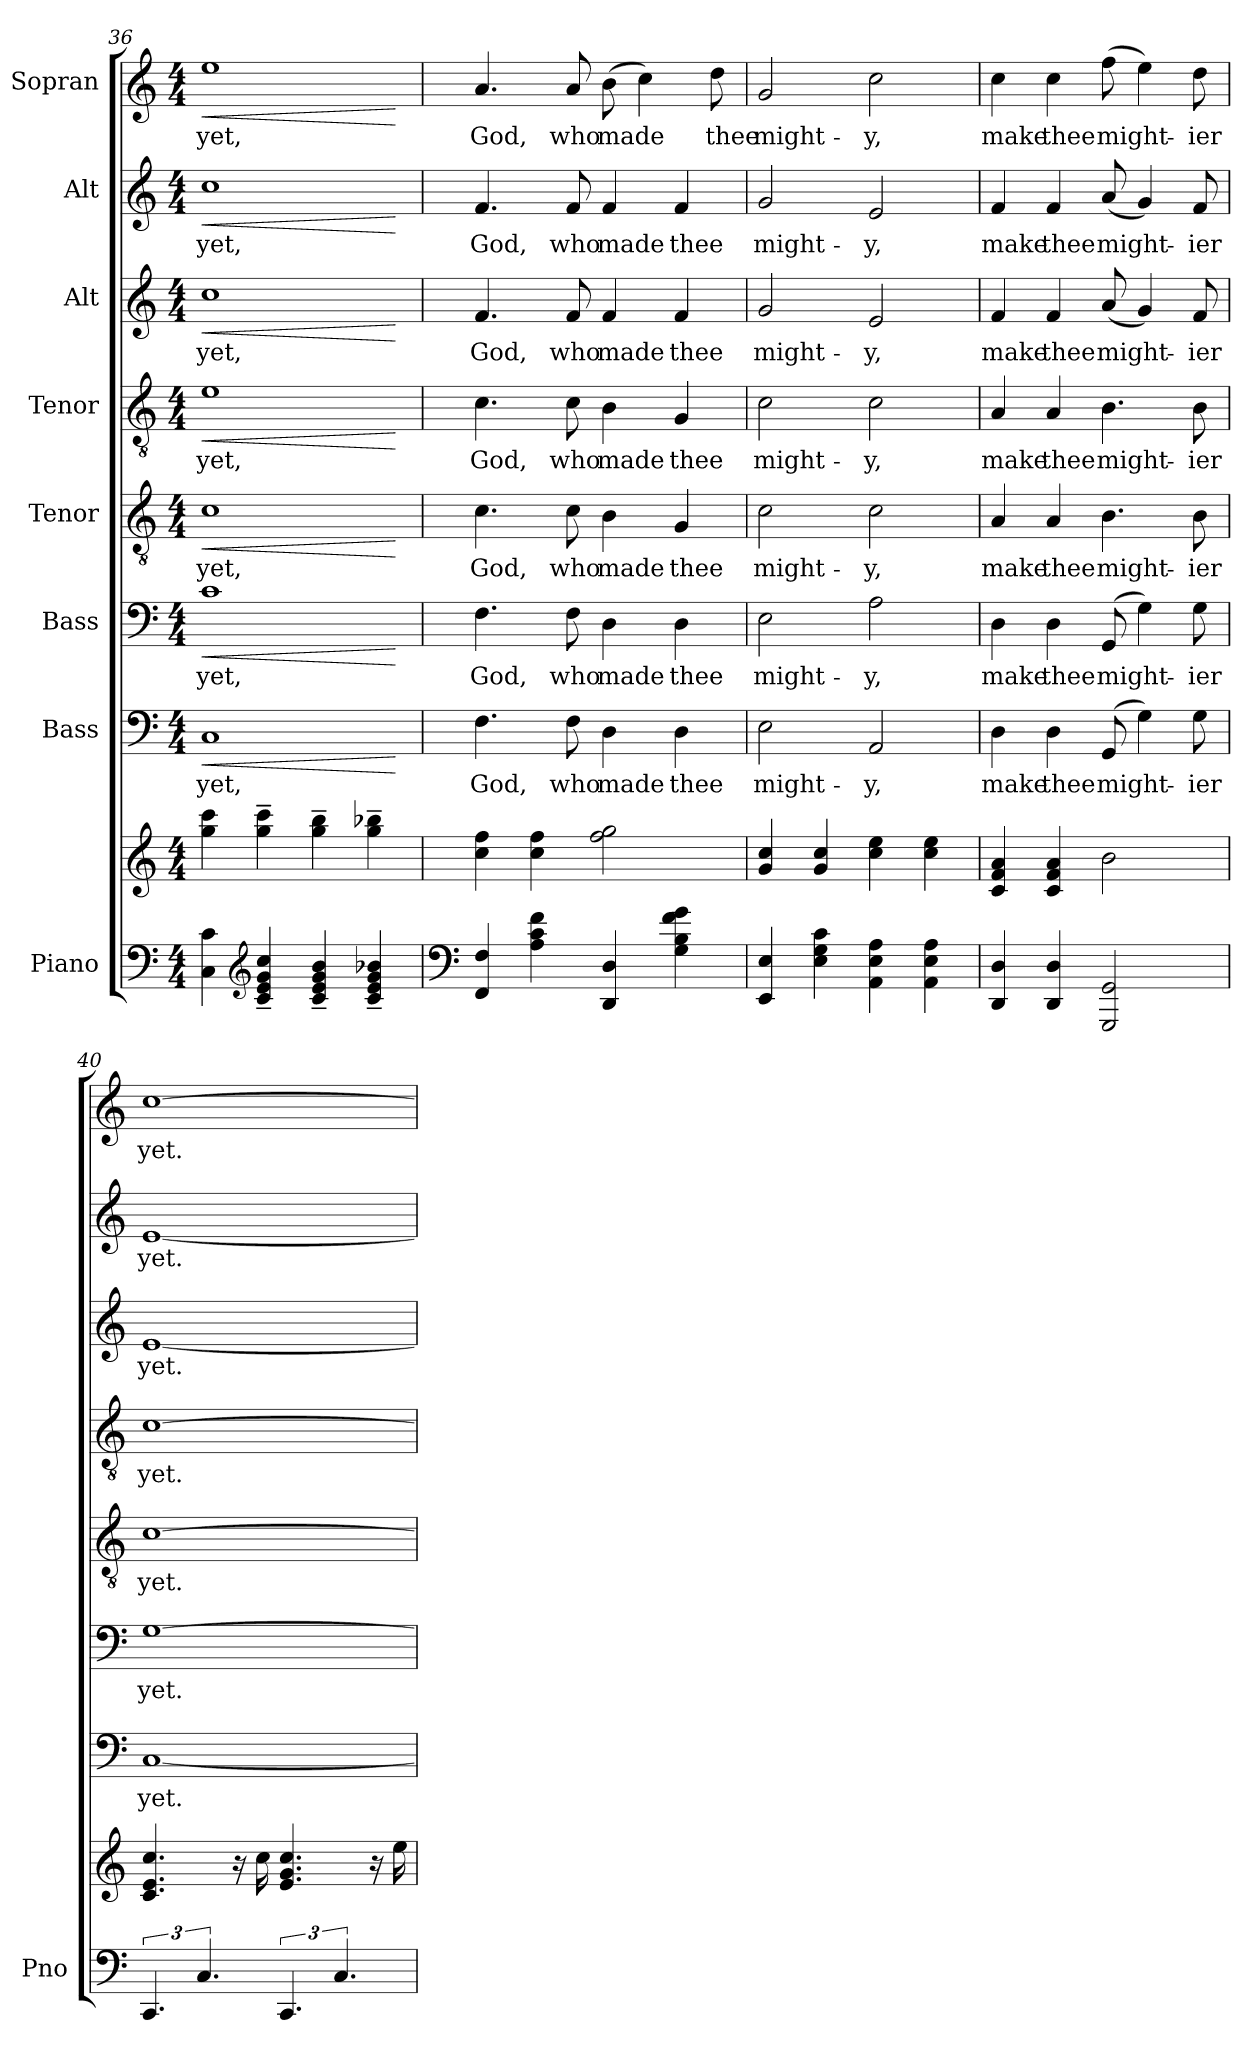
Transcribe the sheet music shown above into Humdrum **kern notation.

**kern	**kern	**kern	**text	**dynam	**kern	**text	**dynam	**kern	**text	**dynam	**kern	**text	**dynam	**kern	**text	**dynam	**kern	**text	**dynam	**kern	**text	**dynam
*part8	*part8	*part7	*part7	*part7	*part6	*part6	*part6	*part5	*part5	*part5	*part4	*part4	*part4	*part3	*part3	*part3	*part2	*part2	*part2	*part1	*part1	*part1
*staff9	*staff8	*staff7	*staff7	*staff7	*staff6	*staff6	*staff6	*staff5	*staff5	*staff5	*staff4	*staff4	*staff4	*staff3	*staff3	*staff3	*staff2	*staff2	*staff2	*staff1	*staff1	*staff1
*I"Piano	*	*I"Bass	*	*	*I"Bass	*	*	*I"Tenor	*	*	*I"Tenor	*	*	*I"Alt	*	*	*I"Alt	*	*	*I"Sopran	*	*
*I'Pno	*	*	*	*	*	*	*	*	*	*	*	*	*	*	*	*	*	*	*	*	*	*
*clefF4	*clefG2	*clefF4	*	*	*clefF4	*	*	*clefGv2	*	*	*clefGv2	*	*	*clefG2	*	*	*clefG2	*	*	*clefG2	*	*
*k[]	*k[]	*k[]	*	*	*k[]	*	*	*k[]	*	*	*k[]	*	*	*k[]	*	*	*k[]	*	*	*k[]	*	*
*M4/4	*M4/4	*M4/4	*	*	*M4/4	*	*	*M4/4	*	*	*M4/4	*	*	*M4/4	*	*	*M4/4	*	*	*M4/4	*	*
=36	=36	=36	=36	=36	=36	=36	=36	=36	=36	=36	=36	=36	=36	=36	=36	=36	=36	=36	=36	=36	=36	=36
!	!	!	!LO:LY:b	!LO:HP:b	!	!LO:LY:b	!LO:HP:b	!	!LO:LY:b	!LO:HP:b	!	!LO:LY:b	!LO:HP:b	!	!LO:LY:b	!LO:HP:b	!	!LO:LY:b	!LO:HP:b	!	!LO:LY:b	!LO:HP:b
4C\ 4c\	4gg\ 4ccc\	1C	yet,	<	1c	yet,	<	1c	yet,	<	1e	yet,	<	1cc	yet,	<	1cc	yet,	<	1ee	yet,	<
*clefG2	*	*	*	*	*	*	*	*	*	*	*	*	*	*	*	*	*	*	*	*	*	*
4c/~ 4e/~ 4g/~ 4cc/~	4gg\~ 4ccc\~	.	.	.	.	.	.	.	.	.	.	.	.	.	.	.	.	.	.	.	.	.
4c/~ 4e/~ 4g/~ 4b/~	4gg\~ 4bb\~	.	.	.	.	.	.	.	.	.	.	.	.	.	.	.	.	.	.	.	.	.
4c/~ 4e/~ 4g/~ 4b-X/~	4gg\~ 4bb-X\~	.	.	.	.	.	.	.	.	.	.	.	.	.	.	.	.	.	.	.	.	.
.	.	.	.	[	.	.	[	.	.	[	.	.	[	.	.	[	.	.	[	.	.	[
=37	=37	=37	=37	=37	=37	=37	=37	=37	=37	=37	=37	=37	=37	=37	=37	=37	=37	=37	=37	=37	=37	=37
*clefF4	*	*	*	*	*	*	*	*	*	*	*	*	*	*	*	*	*	*	*	*	*	*
!	!	!	!LO:LY:b	!	!	!LO:LY:b	!	!	!LO:LY:b	!	!	!LO:LY:b	!	!	!LO:LY:b	!	!	!LO:LY:b	!	!	!LO:LY:b	!
4FF/ 4F/	4cc\ 4ff\	4.F\	God,	.	4.F\	God,	.	4.c\	God,	.	4.c\	God,	.	4.f/	God,	.	4.f/	God,	.	4.a/	God,	.
4A\ 4c\ 4f\	4cc\ 4ff\	.	.	.	.	.	.	.	.	.	.	.	.	.	.	.	.	.	.	.	.	.
!	!	!	!LO:LY:b	!	!	!LO:LY:b	!	!	!LO:LY:b	!	!	!LO:LY:b	!	!	!LO:LY:b	!	!	!LO:LY:b	!	!	!LO:LY:b	!
.	.	8F\	who	.	8F\	who	.	8c\	who	.	8c\	who	.	8f/	who	.	8f/	who	.	8a/	who	.
!	!	!	!LO:LY:b	!	!	!LO:LY:b	!	!	!LO:LY:b	!	!	!LO:LY:b	!	!	!LO:LY:b	!	!	!LO:LY:b	!	!	!LO:LY:b	!
4DD/ 4D/	2ff\ 2gg\	4D\	made	.	4D\	made	.	4B\	made	.	4B\	made	.	4f/	made	.	4f/	made	.	(>8b\	made	.
.	.	.	.	.	.	.	.	.	.	.	.	.	.	.	.	.	.	.	.	4cc\)	.	.
!	!	!	!LO:LY:b	!	!	!LO:LY:b	!	!	!LO:LY:b	!	!	!LO:LY:b	!	!	!LO:LY:b	!	!	!LO:LY:b	!	!	!	!
4G\ 4B\ 4f\ 4g\	.	4D\	thee	.	4D\	thee	.	4G/	thee	.	4G/	thee	.	4f/	thee	.	4f/	thee	.	.	.	.
!	!	!	!	!	!	!	!	!	!	!	!	!	!	!	!	!	!	!	!	!	!LO:LY:b	!
.	.	.	.	.	.	.	.	.	.	.	.	.	.	.	.	.	.	.	.	8dd\	thee	.
=38	=38	=38	=38	=38	=38	=38	=38	=38	=38	=38	=38	=38	=38	=38	=38	=38	=38	=38	=38	=38	=38	=38
!	!	!	!LO:LY:b	!	!	!LO:LY:b	!	!	!LO:LY:b	!	!	!LO:LY:b	!	!	!LO:LY:b	!	!	!LO:LY:b	!	!	!LO:LY:b	!
4EE/ 4E/	4g/ 4cc/	2E\	might-	.	2E\	might-	.	2c\	might-	.	2c\	might-	.	2g/	might-	.	2g/	might-	.	2g/	might-	.
4E\ 4G\ 4c\	4g/ 4cc/	.	.	.	.	.	.	.	.	.	.	.	.	.	.	.	.	.	.	.	.	.
!	!	!	!LO:LY:b	!	!	!LO:LY:b	!	!	!LO:LY:b	!	!	!LO:LY:b	!	!	!LO:LY:b	!	!	!LO:LY:b	!	!	!LO:LY:b	!
4AA\ 4E\ 4A\	4cc\ 4ee\	2AA/	-y,	.	2A\	-y,	.	2c\	-y,	.	2c\	-y,	.	2e/	-y,	.	2e/	-y,	.	2cc\	-y,	.
4AA\ 4E\ 4A\	4cc\ 4ee\	.	.	.	.	.	.	.	.	.	.	.	.	.	.	.	.	.	.	.	.	.
!!LO:PB:g=z
=39	=39	=39	=39	=39	=39	=39	=39	=39	=39	=39	=39	=39	=39	=39	=39	=39	=39	=39	=39	=39	=39	=39
!	!	!	!LO:LY:b	!	!	!LO:LY:b	!	!	!LO:LY:b	!	!	!LO:LY:b	!	!	!LO:LY:b	!	!	!LO:LY:b	!	!	!LO:LY:b	!
4DD/ 4D/	4c/ 4f/ 4a/	4D\	make	.	4D\	make	.	4A/	make	.	4A/	make	.	4f/	make	.	4f/	make	.	4cc\	make	.
!	!	!	!LO:LY:b	!	!	!LO:LY:b	!	!	!LO:LY:b	!	!	!LO:LY:b	!	!	!LO:LY:b	!	!	!LO:LY:b	!	!	!LO:LY:b	!
4DD/ 4D/	4c/ 4f/ 4a/	4D\	thee	.	4D\	thee	.	4A/	thee	.	4A/	thee	.	4f/	thee	.	4f/	thee	.	4cc\	thee	.
!	!	!	!LO:LY:b	!	!	!LO:LY:b	!	!	!LO:LY:b	!	!	!LO:LY:b	!	!	!LO:LY:b	!	!	!LO:LY:b	!	!	!LO:LY:b	!
2GGG/ 2GG/	2b\	(>8GG/	might-	.	(>8GG/	might-	.	4.B\	might-	.	4.B\	might-	.	(<8a/	might-	.	(<8a/	might-	.	(>8ff\	might-	.
.	.	4G\)	.	.	4G\)	.	.	.	.	.	.	.	.	4g/)	.	.	4g/)	.	.	4ee\)	.	.
!	!	!	!LO:LY:b	!	!	!LO:LY:b	!	!	!LO:LY:b	!	!	!LO:LY:b	!	!	!LO:LY:b	!	!	!LO:LY:b	!	!	!LO:LY:b	!
.	.	8G\	-ier	.	8G\	-ier	.	8B\	-ier	.	8B\	-ier	.	8f/	-ier	.	8f/	-ier	.	8dd\	-ier	.
=40	=40	=40	=40	=40	=40	=40	=40	=40	=40	=40	=40	=40	=40	=40	=40	=40	=40	=40	=40	=40	=40	=40
!	!	!	!LO:LY:b	!	!	!LO:LY:b	!	!	!LO:LY:b	!	!	!LO:LY:b	!	!	!LO:LY:b	!	!	!LO:LY:b	!	!	!LO:LY:b	!
6.CC/	4.c/ 4.e/ 4.cc/	[1C	yet.	.	[1G	yet.	.	[1c	yet.	.	[1c	yet.	.	[1e	yet.	.	[1e	yet.	.	[1cc	yet.	.
6.C/	.	.	.	.	.	.	.	.	.	.	.	.	.	.	.	.	.	.	.	.	.	.
.	16r	.	.	.	.	.	.	.	.	.	.	.	.	.	.	.	.	.	.	.	.	.
.	16cc\	.	.	.	.	.	.	.	.	.	.	.	.	.	.	.	.	.	.	.	.	.
6.CC/	4.e/ 4.g/ 4.cc/	.	.	.	.	.	.	.	.	.	.	.	.	.	.	.	.	.	.	.	.	.
6.C/	.	.	.	.	.	.	.	.	.	.	.	.	.	.	.	.	.	.	.	.	.	.
.	16r	.	.	.	.	.	.	.	.	.	.	.	.	.	.	.	.	.	.	.	.	.
.	16ee\	.	.	.	.	.	.	.	.	.	.	.	.	.	.	.	.	.	.	.	.	.
=	=	=	=	=	=	=	=	=	=	=	=	=	=	=	=	=	=	=	=	=	=	=
*-	*-	*-	*-	*-	*-	*-	*-	*-	*-	*-	*-	*-	*-	*-	*-	*-	*-	*-	*-	*-	*-	*-
